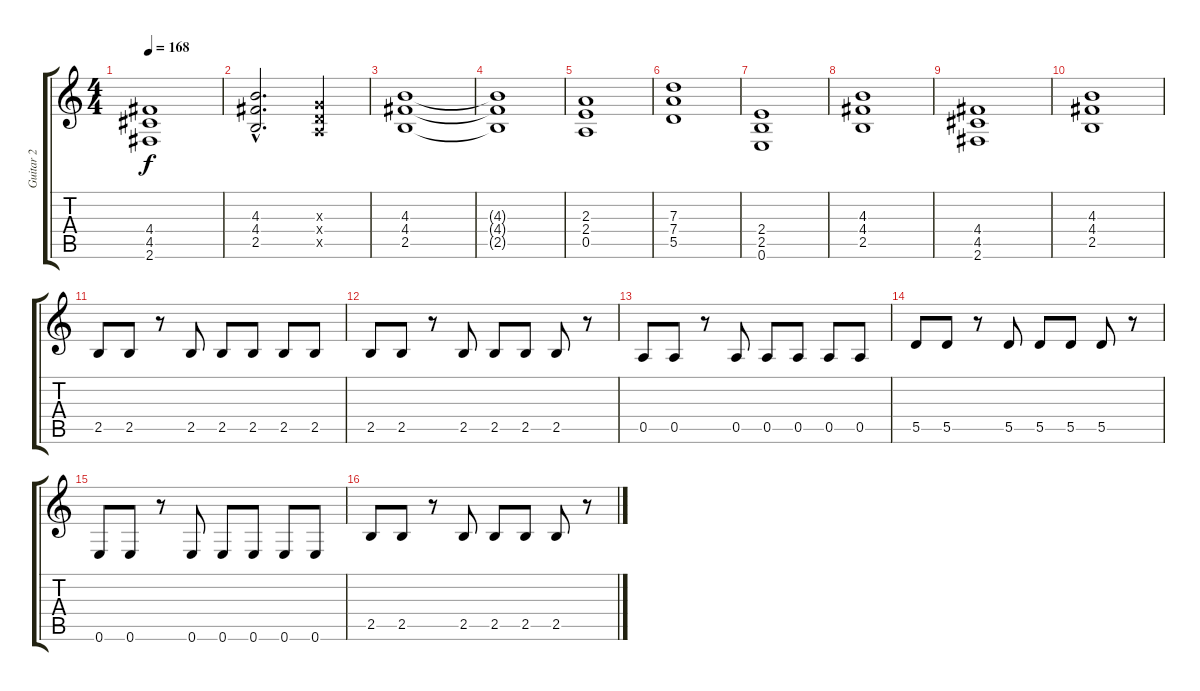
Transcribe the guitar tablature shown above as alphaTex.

\track ("Guitar 2" "Guitar 2") {instrument distortionguitar}
\staff {score tabs}
\tuning (E4 B3 G3 D3 A2 E2) {hide}
\ts (4 4)
\tempo 168
\clef g2
\ks c
(4.4 4.5 2.6).1{dy f} |
(4.3{hac} 4.4{hac} 2.5{hac}).2{d} (0.3{x} 0.4{x} 0.5{x}).4 |
\section ("" "")
(4.3 4.4 2.5).1 |
(4.3{t} 4.4{t} 2.5{t}).1 |
(2.3 2.4 0.5).1 |
(7.3 7.4 5.5).1 |
(2.4 2.5 0.6).1 |
(4.3 4.4 2.5).1 |
(4.4 4.5 2.6).1 |
(4.3 4.4 2.5).1 |
\section ("" "")
2.5.8 2.5.8 r.8 2.5.8 2.5.8 2.5.8 2.5.8 2.5.8 |
2.5.8 2.5.8 r.8 2.5.8 2.5.8 2.5.8 2.5.8 r.8 |
0.5.8 0.5.8 r.8 0.5.8 0.5.8 0.5.8 0.5.8 0.5.8 |
5.5.8 5.5.8 r.8 5.5.8 5.5.8 5.5.8 5.5.8 r.8 |
0.6.8 0.6.8 r.8 0.6.8 0.6.8 0.6.8 0.6.8 0.6.8 |
2.5.8 2.5.8 r.8 2.5.8 2.5.8 2.5.8 2.5.8 r.8
